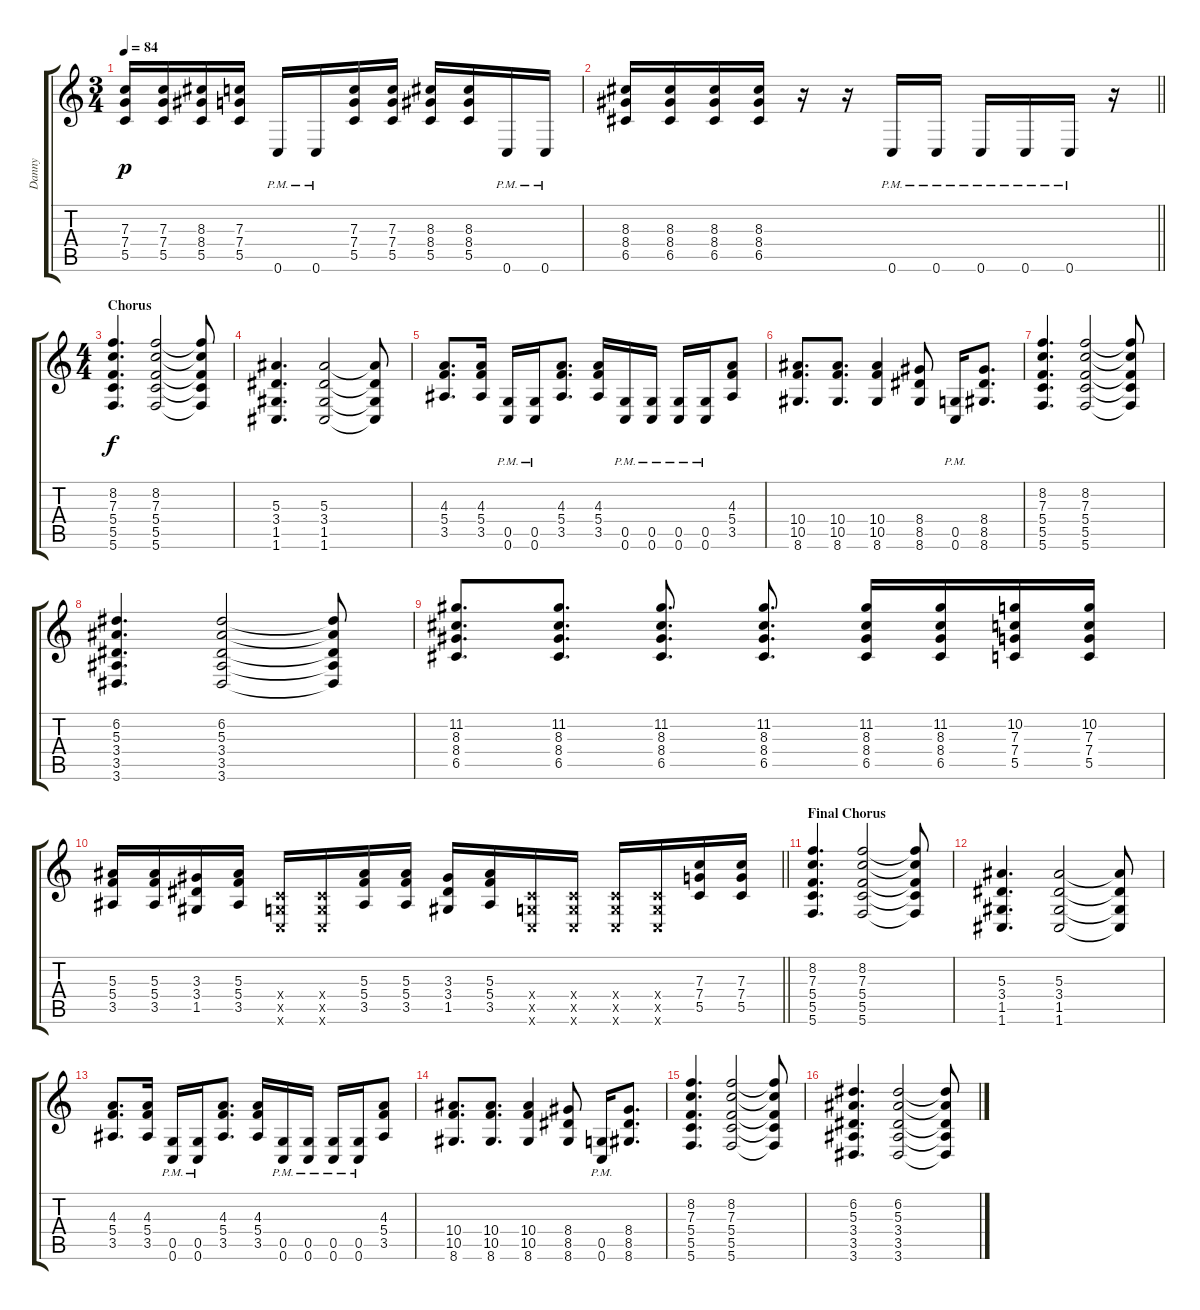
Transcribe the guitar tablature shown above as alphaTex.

\track ("Danny" "Danny") {instrument distortionguitar}
\staff {score tabs}
\tuning (D4 A3 F3 C3 G2 C2) {hide}
\ts (3 4)
\tempo 84
\clef g2
\ks c
(7.3 7.4 5.5).16{dy p} (7.3 7.4 5.5).16 (8.3 8.4 5.5).16 (7.3 7.4 5.5).16 0.6{pm}.16 0.6{pm}.16 (7.3 7.4 5.5).16 (7.3 7.4 5.5).16 (8.3 8.4 5.5).16 (8.3 8.4 5.5).16 0.6{pm}.16 0.6{pm}.16 |
\barLineRight lightlight
(8.3 8.4 6.5).16 (8.3 8.4 6.5).16 (8.3 8.4 6.5).16 (8.3 8.4 6.5).16 r.16 r.16 0.6{pm}.16 0.6{pm}.16 0.6{pm}.16 0.6{pm}.16 0.6{pm}.16 r.16 |
\ts (4 4)
\section ("" "Chorus")
(8.2 7.3 5.4 5.5 5.6).4{d dy f} (8.2 7.3 5.4 5.5 5.6).2 (8.2{t} 7.3{t} 5.4{t} 5.5{t} 5.6{t}).8 |
(5.3 3.4 1.5 1.6).4{d} (5.3 3.4 1.5 1.6).2 (5.3{t} 3.4{t} 1.5{t} 1.6{t}).8 |
(4.3 5.4 3.5).8{d} (4.3 5.4 3.5).16 (0.5{pm} 0.6{pm}).16 (0.5{pm} 0.6{pm}).16 (4.3 5.4 3.5).8{d} (4.3 5.4 3.5).16 (0.5{pm} 0.6{pm}).16 (0.5{pm} 0.6{pm}).16 (0.5{pm} 0.6{pm}).16 (0.5{pm} 0.6{pm}).16 (4.3 5.4 3.5).8 |
(10.4 10.5 8.6).8{d} (10.4 10.5 8.6).8{d} (10.4 10.5 8.6).4 (8.4 8.5 8.6).8 (0.5{pm} 0.6{pm}).16 (8.4 8.5 8.6).8{d} |
(8.2 7.3 5.4 5.5 5.6).4{d} (8.2 7.3 5.4 5.5 5.6).2 (8.2{t} 7.3{t} 5.4{t} 5.5{t} 5.6{t}).8 |
(6.2 5.3 3.4 3.5 3.6).4{d} (6.2 5.3 3.4 3.5 3.6).2 (6.2{t} 5.3{t} 3.4{t} 3.5{t} 3.6{t}).8 |
(11.2 8.3 8.4 6.5).8{d} (11.2 8.3 8.4 6.5).8{d} (11.2 8.3 8.4 6.5).8{d} (11.2 8.3 8.4 6.5).8{d} (11.2 8.3 8.4 6.5).16 (11.2 8.3 8.4 6.5).16 (10.2 7.3 7.4 5.5).16 (10.2 7.3 7.4 5.5).16 |
\barLineRight lightlight
(5.3 5.4 3.5).16 (5.3 5.4 3.5).16 (3.3 3.4 1.5).16 (5.3 5.4 3.5).16 (0.4{x} 0.5{x} 0.6{x}).16 (0.4{x} 0.5{x} 0.6{x}).16 (5.3 5.4 3.5).16 (5.3 5.4 3.5).16 (3.3 3.4 1.5).16 (5.3 5.4 3.5).16 (0.4{x} 0.5{x} 0.6{x}).16 (0.4{x} 0.5{x} 0.6{x}).16 (0.4{x} 0.5{x} 0.6{x}).16 (0.4{x} 0.5{x} 0.6{x}).16 (7.3 7.4 5.5).16 (7.3 7.4 5.5).16 |
\section ("" "Final Chorus")
(8.2 7.3 5.4 5.5 5.6).4{d} (8.2 7.3 5.4 5.5 5.6).2 (8.2{t} 7.3{t} 5.4{t} 5.5{t} 5.6{t}).8 |
(5.3 3.4 1.5 1.6).4{d} (5.3 3.4 1.5 1.6).2 (5.3{t} 3.4{t} 1.5{t} 1.6{t}).8 |
(4.3 5.4 3.5).8{d} (4.3 5.4 3.5).16 (0.5{pm} 0.6{pm}).16 (0.5{pm} 0.6{pm}).16 (4.3 5.4 3.5).8{d} (4.3 5.4 3.5).16 (0.5{pm} 0.6{pm}).16 (0.5{pm} 0.6{pm}).16 (0.5{pm} 0.6{pm}).16 (0.5{pm} 0.6{pm}).16 (4.3 5.4 3.5).8 |
(10.4 10.5 8.6).8{d} (10.4 10.5 8.6).8{d} (10.4 10.5 8.6).4 (8.4 8.5 8.6).8 (0.5{pm} 0.6{pm}).16 (8.4 8.5 8.6).8{d} |
(8.2 7.3 5.4 5.5 5.6).4{d} (8.2 7.3 5.4 5.5 5.6).2 (8.2{t} 7.3{t} 5.4{t} 5.5{t} 5.6{t}).8 |
(6.2 5.3 3.4 3.5 3.6).4{d} (6.2 5.3 3.4 3.5 3.6).2 (6.2{t} 5.3{t} 3.4{t} 3.5{t} 3.6{t}).8
